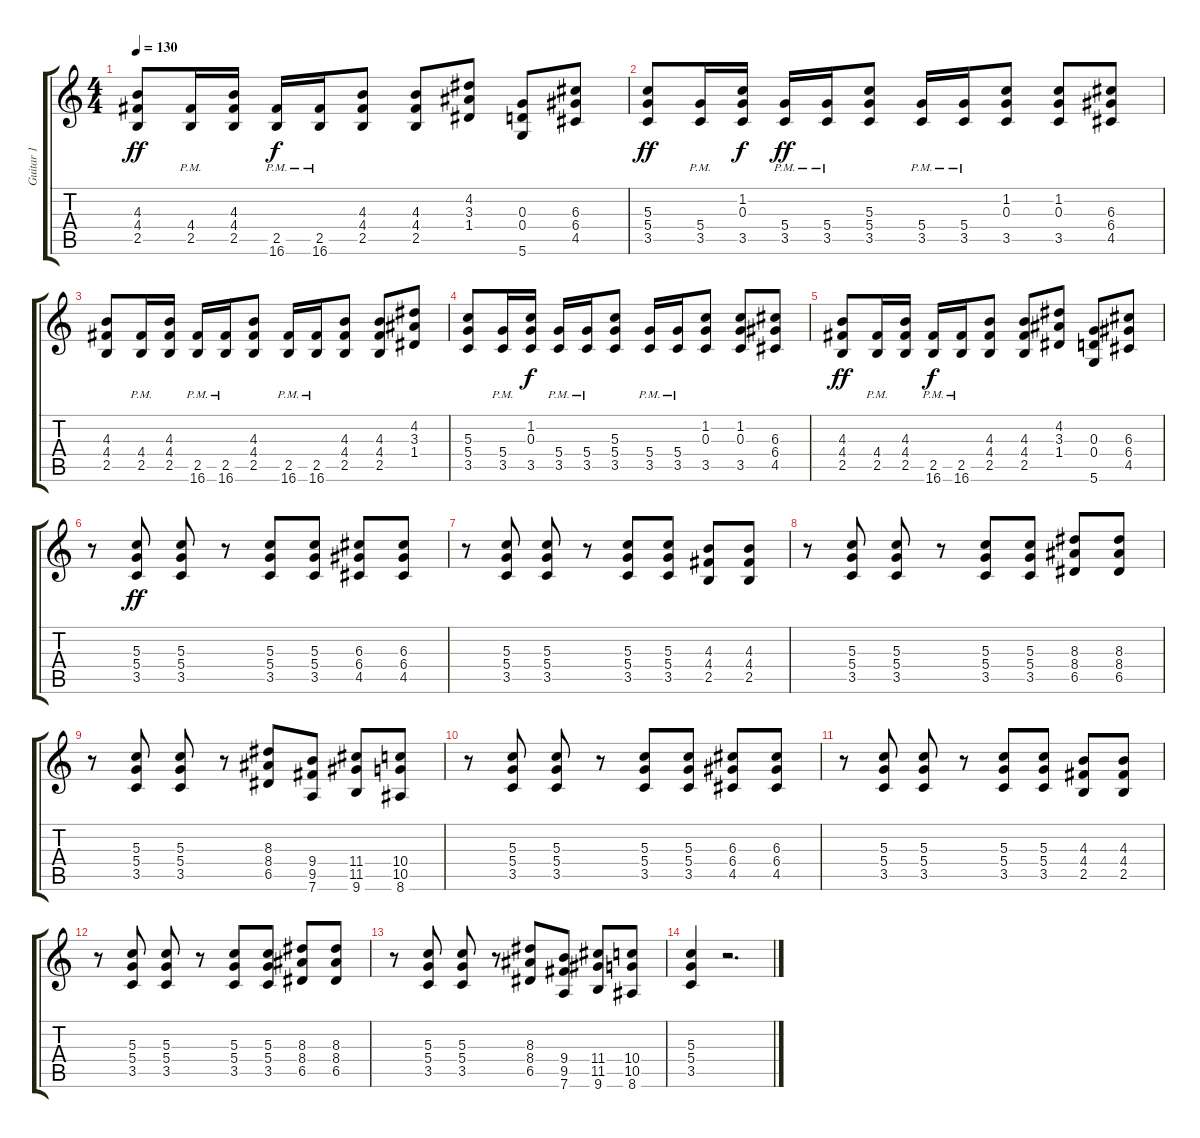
\track ("Guitar 1" "Guitar 1") {instrument overdrivenguitar}
\staff {score tabs}
\tuning (E4 B3 G3 D3 A2 D2) {hide}
\ts (4 4)
\tempo 130
\clef g2
\ks c
(4.3 4.4 2.5).8{dy ff} (4.4{pm} 2.5{pm}).16 (4.3 4.4 2.5).16 (2.5{pm} 16.6{pm}).16{dy f} (2.5{pm} 16.6{pm}).16 (4.3 4.4 2.5).8 (4.3 4.4 2.5).8 (4.2 3.3 1.4).8 (0.3 0.4 5.6).8 (6.3 6.4 4.5).8 |
(5.3 5.4 3.5).8{dy ff} (5.4{pm} 3.5{pm}).16 (1.2 0.3 3.5).16{dy f} (5.4{pm} 3.5{pm}).16{dy ff} (5.4{pm} 3.5{pm}).16 (5.3 5.4 3.5).8 (5.4{pm} 3.5{pm}).16 (5.4{pm} 3.5{pm}).16 (1.2 0.3 3.5).8 (1.2 0.3 3.5).8 (6.3 6.4 4.5).8 |
(4.3 4.4 2.5).8 (4.4{pm} 2.5{pm}).16 (4.3 4.4 2.5).16 (2.5{pm} 16.6{pm}).16 (2.5{pm} 16.6{pm}).16 (4.3 4.4 2.5).8 (2.5{pm} 16.6{pm}).16 (2.5{pm} 16.6{pm}).16 (4.3 4.4 2.5).8 (4.3 4.4 2.5).8 (4.2 3.3 1.4).8 |
(5.3 5.4 3.5).8 (5.4{pm} 3.5{pm}).16 (1.2 0.3 3.5).16{dy f} (5.4{pm} 3.5{pm}).16 (5.4{pm} 3.5{pm}).16 (5.3 5.4 3.5).8 (5.4{pm} 3.5{pm}).16 (5.4{pm} 3.5{pm}).16 (1.2 0.3 3.5).8 (1.2 0.3 3.5).8 (6.3 6.4 4.5).8 |
(4.3 4.4 2.5).8{dy ff} (4.4{pm} 2.5{pm}).16 (4.3 4.4 2.5).16 (2.5{pm} 16.6{pm}).16{dy f} (2.5{pm} 16.6{pm}).16 (4.3 4.4 2.5).8 (4.3 4.4 2.5).8 (4.2 3.3 1.4).8 (0.3 0.4 5.6).8 (6.3 6.4 4.5).8 |
r.8 (5.3 5.4 3.5).8{dy ff} (5.3 5.4 3.5).8 r.8 (5.3 5.4 3.5).8 (5.3 5.4 3.5).8 (6.3 6.4 4.5).8 (6.3 6.4 4.5).8 |
r.8 (5.3 5.4 3.5).8 (5.3 5.4 3.5).8 r.8 (5.3 5.4 3.5).8 (5.3 5.4 3.5).8 (4.3 4.4 2.5).8 (4.3 4.4 2.5).8 |
r.8 (5.3 5.4 3.5).8 (5.3 5.4 3.5).8 r.8 (5.3 5.4 3.5).8 (5.3 5.4 3.5).8 (8.3 8.4 6.5).8 (8.3 8.4 6.5).8 |
r.8 (5.3 5.4 3.5).8 (5.3 5.4 3.5).8 r.8 (8.3 8.4 6.5).8 (9.4 9.5 7.6).8 (11.4 11.5 9.6).8 (10.4 10.5 8.6).8 |
r.8 (5.3 5.4 3.5).8 (5.3 5.4 3.5).8 r.8 (5.3 5.4 3.5).8 (5.3 5.4 3.5).8 (6.3 6.4 4.5).8 (6.3 6.4 4.5).8 |
r.8 (5.3 5.4 3.5).8 (5.3 5.4 3.5).8 r.8 (5.3 5.4 3.5).8 (5.3 5.4 3.5).8 (4.3 4.4 2.5).8 (4.3 4.4 2.5).8 |
r.8 (5.3 5.4 3.5).8 (5.3 5.4 3.5).8 r.8 (5.3 5.4 3.5).8 (5.3 5.4 3.5).8 (8.3 8.4 6.5).8 (8.3 8.4 6.5).8 |
r.8 (5.3 5.4 3.5).8 (5.3 5.4 3.5).8 r.8 (8.3 8.4 6.5).8 (9.4 9.5 7.6).8 (11.4 11.5 9.6).8 (10.4 10.5 8.6).8 |
(5.3 5.4 3.5).4 r.2{d}
